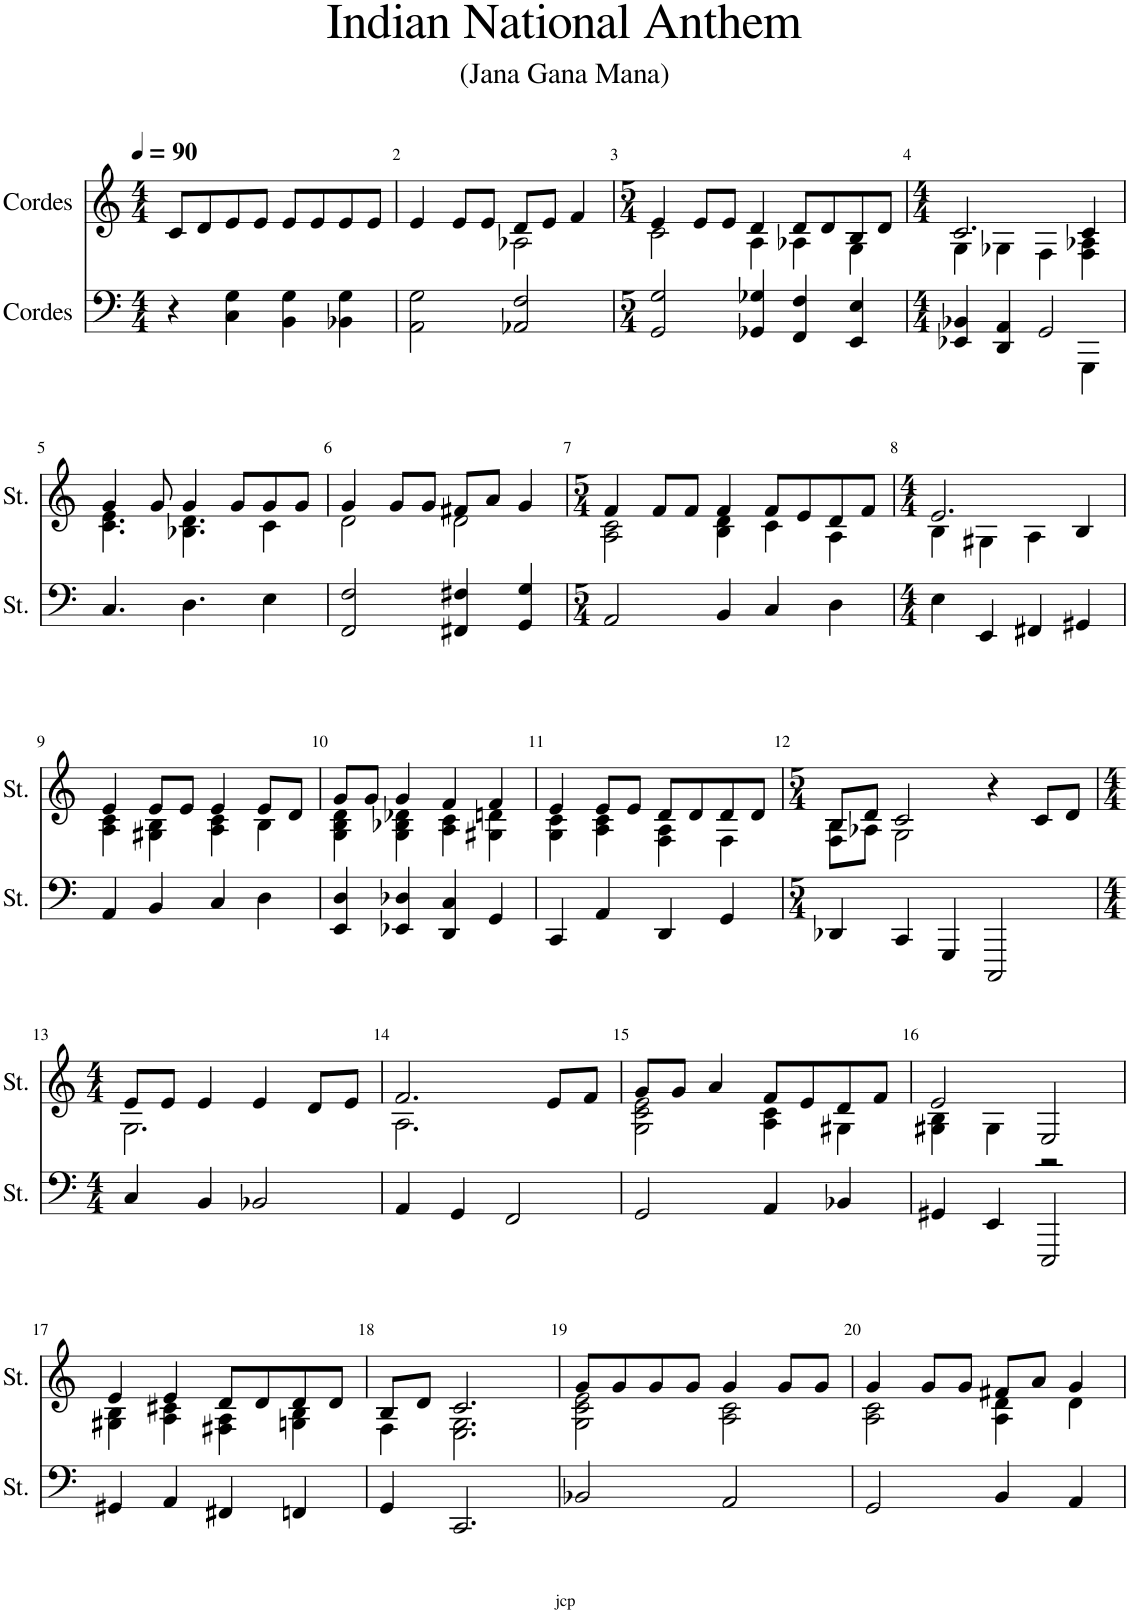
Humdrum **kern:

**kern	**kern
*part2	*part1
*staff2	*staff1
*I"Cordes	*I"Cordes
*clefF4	*clefG2
*k[]	*k[]
*M4/4	*M4/4
*MM90	*MM90
=1	=1
4r	8c/L
.	8d/
4C\ 4G\	8e/
.	8e/J
4BB\ 4G\	8e/L
.	8e/
4BB-X\ 4G\	8e/
.	8e/J
=2	=2
*	*^
2AA\ 2G\	4e/	2ryy
.	8e/L	.
.	8e/J	.
2AA-X/ 2F/	8d/L	2A-X\
.	8e/J	.
.	4f/	.
=3	=3	=3
*M5/4	*M5/4	*
2GG/ 2G/	4e/	2c\
.	8e/L	.
.	8e/J	.
4GG-X/ 4G-X/	4d/	4A\
4FF/ 4F/	8d/L	4A-X\
.	8d/	.
4EE/ 4E/	8B/	4G\
.	8d/J	.
=4	=4	=4
*M4/4	*M4/4	*
*^	*	*
4EE-X/ 4BB-X/	2.ryy	2.c/	4G\
4DD/ 4AA/	.	.	4G-X\
2GG/	.	.	4F\
.	4GGG\	4c/	4F\ 4A-X\
*v	*v	*	*
!!LO:LB:g=z	!!
=5	=5	=5
4.C/	4g/	4.c\ 4.e\
.	8g/	.
4.D\	4g/	4.B-X\ 4.d\
.	8g/L	.
4E\	8g/	4c\
.	8g/J	.
=6	=6	=6
2FF/ 2F/	4g/	2d\
.	8g/L	.
.	8g/J	.
4FF#X/ 4F#X/	8f#X/L	2d\
.	8a/J	.
4GG/ 4G/	4g/	.
=7	=7	=7
*M5/4	*M5/4	*
2AA/	4f/	2A\ 2c\
.	8f/L	.
.	8f/J	.
4BB/	4f/	4B\ 4d\
4C/	8f/L	4c\
.	8e/	.
4D\	8d/	4A\
.	8f/J	.
=8	=8	=8
*M4/4	*M4/4	*
4E\	2.e/	4B\
4EE/	.	4G#X\
4FF#X/	.	4A\
4GG#X/	4B/	4ryy
!!LO:LB:g=z	!!
=9	=9	=9
4AA/	4e/	4A\ 4c\
4BB/	8e/L	4G#X\ 4B\
.	8e/J	.
4C/	4e/	4A\ 4c\
4D\	8e/L	4B\
.	8d/J	.
=10	=10	=10
4EE/ 4D/	8g/L	4G\ 4B\ 4d\
.	8g/J	.
4EE-X/ 4D-X/	4g/	4G\ 4B-X\ 4d-X\
4DD/ 4C/	4f/	4A\ 4c\
4GG/	4f/	4G#X\ 4dn\
=11	=11	=11
4CC/	4e/	4G\ 4c\
4AA/	8e/L	4A\ 4c\
.	8e/J	.
4DD/	8d/L	4F\ 4A\
.	8d/	.
4GG/	8d/	4F\
.	8d/J	.
=12	=12	=12
*M5/4	*M5/4	*
4DD-X/	8B/L	8F\ 8B\L
.	8d/J	8A-X\J
4CC/	2c/	2G\
4GGG/	.	.
2CCC/	4r	2ryy
.	8c/L	.
.	8d/J	.
!!LO:LB:g=z	!!
=13	=13	=13
*M4/4	*M4/4	*
4C/	8e/L	2.G\
.	8e/J	.
4BB/	4e/	.
2BB-X/	4e/	.
.	8d/L	4ryy
.	8e/J	.
=14	=14	=14
4AA/	2.f/	2.A\
4GG/	.	.
2FF/	.	.
.	8e/L	4ryy
.	8f/J	.
=15	=15	=15
2GG/	8g/L	2G\ 2c\ 2e\
.	8g/J	.
.	4a/	.
4AA/	8f/L	4A\ 4c\
.	8e/	.
4BB-X/	8d/	4G#X\
.	8f/J	.
=16	=16	=16
4GG#X/	2e/	4G#X\ 4B\
4EE/	.	4G#\
2EEE/	2E/	2r
!!LO:LB:g=z	!!
=17	=17	=17
4GG#X/	4e/	4G#X\ 4B\
4AA/	4e/	4A\ 4c#X\
4FF#X/	8d/L	4F#X\ 4A\
.	8d/	.
4FFn/	8d/	4Gn\ 4B\
.	8d/J	.
=18	=18	=18
4GG/	8B/L	4F\
.	8d/J	.
2.CC/	2.c/	2.E\ 2.G\
=19	=19	=19
2BB-X/	8g/L	2G\ 2c\ 2e\
.	8g/	.
.	8g/	.
.	8g/J	.
2AA/	4g/	2A\ 2c\
.	8g/L	.
.	8g/J	.
=20	=20	=20
2GG/	4g/	2A\ 2c\
.	8g/L	.
.	8g/J	.
4BB/	8f#X/L	4A\ 4d\
.	8a/J	.
4AA/	4g/	4d\
*	*v	*v
=	=
*-	*-
